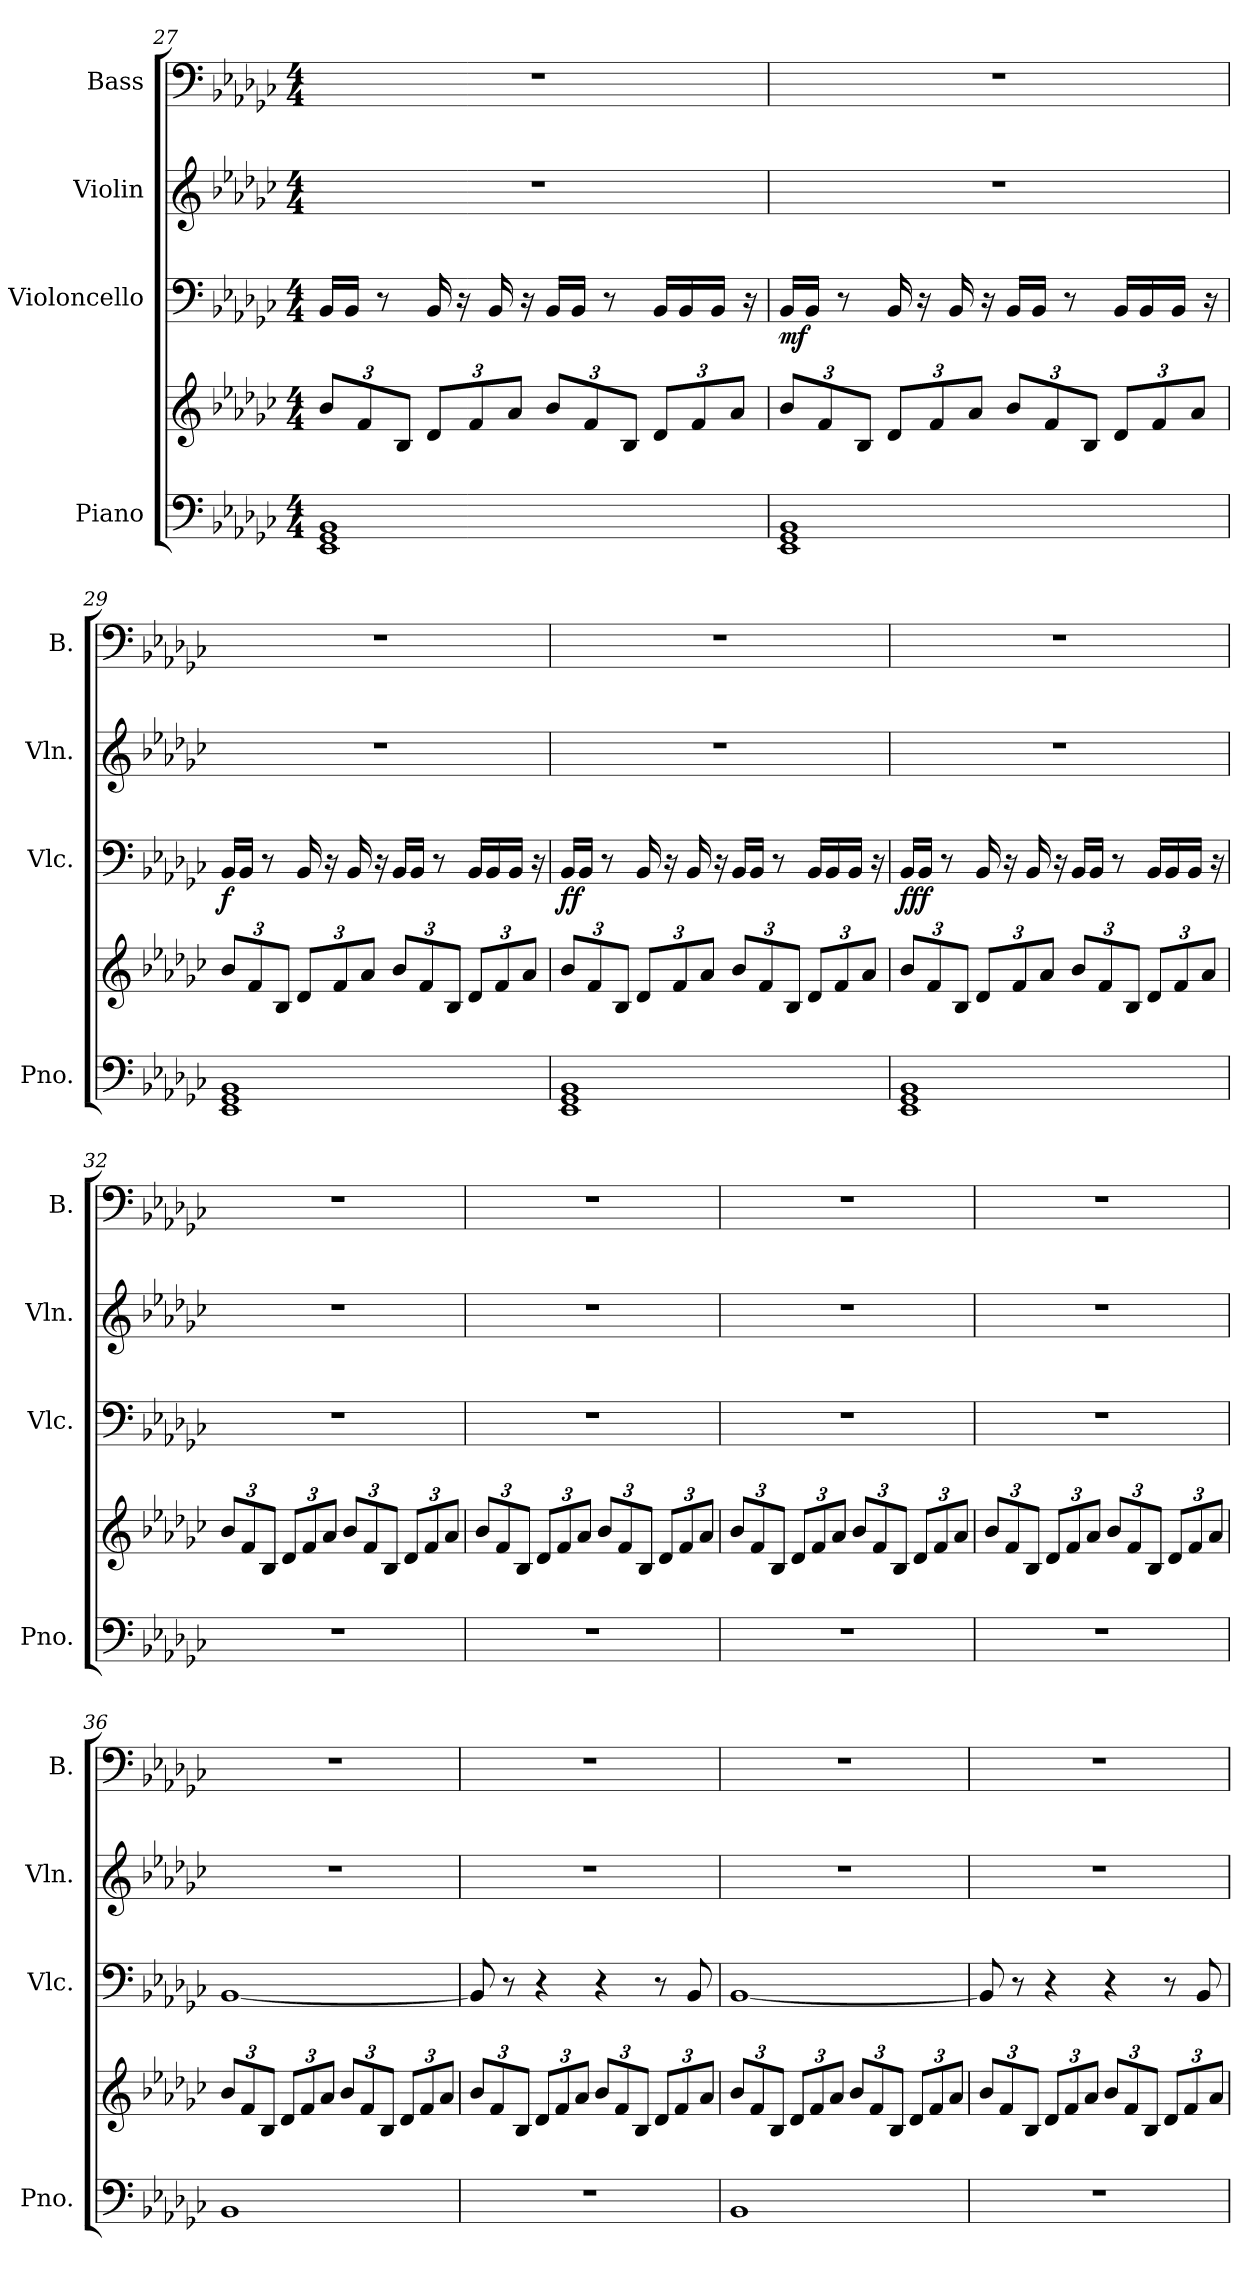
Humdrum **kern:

**kern	**kern	**kern	**dynam	**kern	**kern
*part4	*part4	*part3	*part3	*part2	*part1
*staff5	*staff4	*staff3	*staff3	*staff2	*staff1
*I"Piano	*	*I"Violoncello	*	*I"Violin	*I"Bass
*I'Pno.	*	*I'Vlc.	*	*I'Vln.	*I'B.
*clefF4	*clefG2	*clefF4	*	*clefG2	*clefF4
*k[b-e-a-d-g-c-]	*k[b-e-a-d-g-c-]	*k[b-e-a-d-g-c-]	*	*k[b-e-a-d-g-c-]	*k[b-e-a-d-g-c-]
*G-:	*G-:	*G-:	*	*G-:	*G-:
*M4/4	*M4/4	*M4/4	*	*M4/4	*M4/4
*	*Xbrackettup	*	*	*	*
=27	=27	=27	=27	=27	=27
1EE- 1GG- 1BB-	12b-/L	16BB-/LL	.	1r	1r
.	.	16BB-/JJ	.	.	.
.	12f/	.	.	.	.
.	.	8r	.	.	.
.	12B-/J	.	.	.	.
.	12d-/L	16BB-/	.	.	.
.	.	16r	.	.	.
.	12f/	.	.	.	.
.	.	16BB-/	.	.	.
.	12a-/J	.	.	.	.
.	.	16r	.	.	.
.	12b-/L	16BB-/LL	.	.	.
.	.	16BB-/JJ	.	.	.
.	12f/	.	.	.	.
.	.	8r	.	.	.
.	12B-/J	.	.	.	.
.	12d-/L	16BB-/LL	.	.	.
.	.	16BB-/	.	.	.
.	12f/	.	.	.	.
.	.	16BB-/JJ	.	.	.
.	12a-/J	.	.	.	.
.	.	16r	.	.	.
!!LO:PB:g=z
=28	=28	=28	=28	=28	=28
!	!	!	!LO:DY:b	!	!
1EE- 1GG- 1BB-	12b-/L	16BB-/LL	mf	1r	1r
.	.	16BB-/JJ	.	.	.
.	12f/	.	.	.	.
.	.	8r	.	.	.
.	12B-/J	.	.	.	.
.	12d-/L	16BB-/	.	.	.
.	.	16r	.	.	.
.	12f/	.	.	.	.
.	.	16BB-/	.	.	.
.	12a-/J	.	.	.	.
.	.	16r	.	.	.
.	12b-/L	16BB-/LL	.	.	.
.	.	16BB-/JJ	.	.	.
.	12f/	.	.	.	.
.	.	8r	.	.	.
.	12B-/J	.	.	.	.
.	12d-/L	16BB-/LL	.	.	.
.	.	16BB-/	.	.	.
.	12f/	.	.	.	.
.	.	16BB-/JJ	.	.	.
.	12a-/J	.	.	.	.
.	.	16r	.	.	.
=29	=29	=29	=29	=29	=29
!	!	!	!LO:DY:b	!	!
1EE- 1GG- 1BB-	12b-/L	16BB-/LL	f	1r	1r
.	.	16BB-/JJ	.	.	.
.	12f/	.	.	.	.
.	.	8r	.	.	.
.	12B-/J	.	.	.	.
.	12d-/L	16BB-/	.	.	.
.	.	16r	.	.	.
.	12f/	.	.	.	.
.	.	16BB-/	.	.	.
.	12a-/J	.	.	.	.
.	.	16r	.	.	.
.	12b-/L	16BB-/LL	.	.	.
.	.	16BB-/JJ	.	.	.
.	12f/	.	.	.	.
.	.	8r	.	.	.
.	12B-/J	.	.	.	.
.	12d-/L	16BB-/LL	.	.	.
.	.	16BB-/	.	.	.
.	12f/	.	.	.	.
.	.	16BB-/JJ	.	.	.
.	12a-/J	.	.	.	.
.	.	16r	.	.	.
!!LO:LB:g=z
=30	=30	=30	=30	=30	=30
!	!	!	!LO:DY:b	!	!
1EE- 1GG- 1BB-	12b-/L	16BB-/LL	ff	1r	1r
.	.	16BB-/JJ	.	.	.
.	12f/	.	.	.	.
.	.	8r	.	.	.
.	12B-/J	.	.	.	.
.	12d-/L	16BB-/	.	.	.
.	.	16r	.	.	.
.	12f/	.	.	.	.
.	.	16BB-/	.	.	.
.	12a-/J	.	.	.	.
.	.	16r	.	.	.
.	12b-/L	16BB-/LL	.	.	.
.	.	16BB-/JJ	.	.	.
.	12f/	.	.	.	.
.	.	8r	.	.	.
.	12B-/J	.	.	.	.
.	12d-/L	16BB-/LL	.	.	.
.	.	16BB-/	.	.	.
.	12f/	.	.	.	.
.	.	16BB-/JJ	.	.	.
.	12a-/J	.	.	.	.
.	.	16r	.	.	.
=31	=31	=31	=31	=31	=31
!	!	!	!LO:DY:b	!	!
1EE- 1GG- 1BB-	12b-/L	16BB-/LL	fff	1r	1r
.	.	16BB-/JJ	.	.	.
.	12f/	.	.	.	.
.	.	8r	.	.	.
.	12B-/J	.	.	.	.
.	12d-/L	16BB-/	.	.	.
.	.	16r	.	.	.
.	12f/	.	.	.	.
.	.	16BB-/	.	.	.
.	12a-/J	.	.	.	.
.	.	16r	.	.	.
.	12b-/L	16BB-/LL	.	.	.
.	.	16BB-/JJ	.	.	.
.	12f/	.	.	.	.
.	.	8r	.	.	.
.	12B-/J	.	.	.	.
.	12d-/L	16BB-/LL	.	.	.
.	.	16BB-/	.	.	.
.	12f/	.	.	.	.
.	.	16BB-/JJ	.	.	.
.	12a-/J	.	.	.	.
.	.	16r	.	.	.
!!LO:PB:g=z
=32	=32	=32	=32	=32	=32
1r	12b-/L	1r	.	1r	1r
.	12f/	.	.	.	.
.	12B-/J	.	.	.	.
.	12d-/L	.	.	.	.
.	12f/	.	.	.	.
.	12a-/J	.	.	.	.
.	12b-/L	.	.	.	.
.	12f/	.	.	.	.
.	12B-/J	.	.	.	.
.	12d-/L	.	.	.	.
.	12f/	.	.	.	.
.	12a-/J	.	.	.	.
=33	=33	=33	=33	=33	=33
1r	12b-/L	1r	.	1r	1r
.	12f/	.	.	.	.
.	12B-/J	.	.	.	.
.	12d-/L	.	.	.	.
.	12f/	.	.	.	.
.	12a-/J	.	.	.	.
.	12b-/L	.	.	.	.
.	12f/	.	.	.	.
.	12B-/J	.	.	.	.
.	12d-/L	.	.	.	.
.	12f/	.	.	.	.
.	12a-/J	.	.	.	.
=34	=34	=34	=34	=34	=34
1r	12b-/L	1r	.	1r	1r
.	12f/	.	.	.	.
.	12B-/J	.	.	.	.
.	12d-/L	.	.	.	.
.	12f/	.	.	.	.
.	12a-/J	.	.	.	.
.	12b-/L	.	.	.	.
.	12f/	.	.	.	.
.	12B-/J	.	.	.	.
.	12d-/L	.	.	.	.
.	12f/	.	.	.	.
.	12a-/J	.	.	.	.
!!LO:LB:g=z
=35	=35	=35	=35	=35	=35
1r	12b-/L	1r	.	1r	1r
.	12f/	.	.	.	.
.	12B-/J	.	.	.	.
.	12d-/L	.	.	.	.
.	12f/	.	.	.	.
.	12a-/J	.	.	.	.
.	12b-/L	.	.	.	.
.	12f/	.	.	.	.
.	12B-/J	.	.	.	.
.	12d-/L	.	.	.	.
.	12f/	.	.	.	.
.	12a-/J	.	.	.	.
=36	=36	=36	=36	=36	=36
1BB-	12b-/L	[1BB-	.	1r	1r
.	12f/	.	.	.	.
.	12B-/J	.	.	.	.
.	12d-/L	.	.	.	.
.	12f/	.	.	.	.
.	12a-/J	.	.	.	.
.	12b-/L	.	.	.	.
.	12f/	.	.	.	.
.	12B-/J	.	.	.	.
.	12d-/L	.	.	.	.
.	12f/	.	.	.	.
.	12a-/J	.	.	.	.
=37	=37	=37	=37	=37	=37
1r	12b-/L	8BB-/]	.	1r	1r
.	12f/	.	.	.	.
.	.	8r	.	.	.
.	12B-/J	.	.	.	.
.	12d-/L	4r	.	.	.
.	12f/	.	.	.	.
.	12a-/J	.	.	.	.
.	12b-/L	4r	.	.	.
.	12f/	.	.	.	.
.	12B-/J	.	.	.	.
.	12d-/L	8r	.	.	.
.	12f/	.	.	.	.
.	.	8BB-/	.	.	.
.	12a-/J	.	.	.	.
!!LO:PB:g=z
=38	=38	=38	=38	=38	=38
1BB-	12b-/L	[1BB-	.	1r	1r
.	12f/	.	.	.	.
.	12B-/J	.	.	.	.
.	12d-/L	.	.	.	.
.	12f/	.	.	.	.
.	12a-/J	.	.	.	.
.	12b-/L	.	.	.	.
.	12f/	.	.	.	.
.	12B-/J	.	.	.	.
.	12d-/L	.	.	.	.
.	12f/	.	.	.	.
.	12a-/J	.	.	.	.
=39	=39	=39	=39	=39	=39
1r	12b-/L	8BB-/]	.	1r	1r
.	12f/	.	.	.	.
.	.	8r	.	.	.
.	12B-/J	.	.	.	.
.	12d-/L	4r	.	.	.
.	12f/	.	.	.	.
.	12a-/J	.	.	.	.
.	12b-/L	4r	.	.	.
.	12f/	.	.	.	.
.	12B-/J	.	.	.	.
.	12d-/L	8r	.	.	.
.	12f/	.	.	.	.
.	.	8BB-/	.	.	.
.	12a-/J	.	.	.	.
=	=	=	=	=	=
*-	*-	*-	*-	*-	*-
